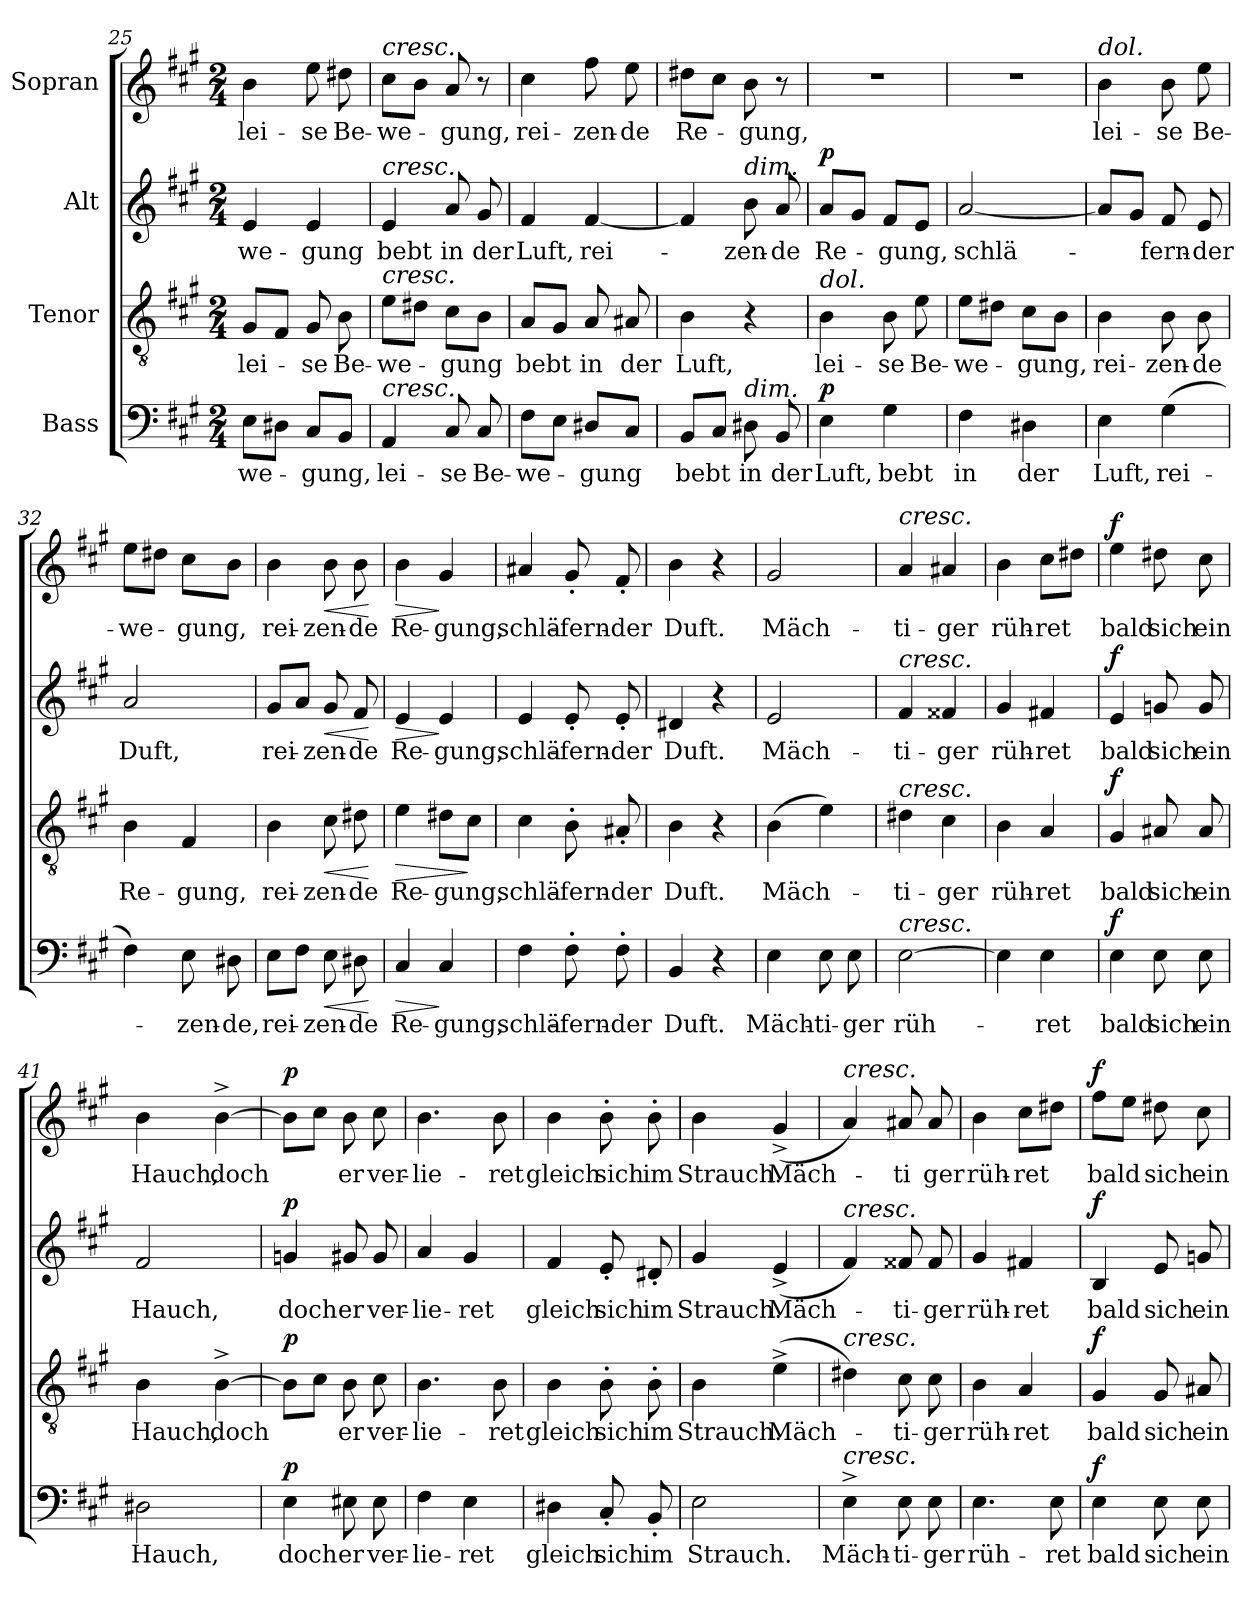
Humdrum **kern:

**kern	**text	**dynam	**kern	**text	**dynam	**kern	**text	**dynam	**kern	**text	**dynam
*part4	*part4	*part4	*part3	*part3	*part3	*part2	*part2	*part2	*part1	*part1	*part1
*staff4	*staff4	*staff4	*staff3	*staff3	*staff3	*staff2	*staff2	*staff2	*staff1	*staff1	*staff1
*I"Bass	*	*	*I"Tenor	*	*	*I"Alt	*	*	*I"Sopran	*	*
*clefF4	*	*	*clefGv2	*	*	*clefG2	*	*	*clefG2	*	*
*k[f#c#g#]	*	*	*k[f#c#g#]	*	*	*k[f#c#g#]	*	*	*k[f#c#g#]	*	*
*M2/4	*	*	*M2/4	*	*	*M2/4	*	*	*M2/4	*	*
=25	=25	=25	=25	=25	=25	=25	=25	=25	=25	=25	=25
!	!LO:LY:b	!	!	!LO:LY:b	!	!	!LO:LY:b	!	!	!LO:LY:b	!
8E\L	-we-	.	8G#/L	lei-	.	4e/	-we-	.	4b\	lei-	.
8D#X\J	.	.	8F#/J	.	.	.	.	.	.	.	.
!	!LO:LY:b	!	!	!LO:LY:b	!	!	!LO:LY:b	!	!	!LO:LY:b	!
8C#/L	-gung,	.	8G#/	-se	.	4e/	-gung	.	8ee\	-se	.
!	!	!	!	!LO:LY:b	!	!	!	!	!	!LO:LY:b	!
8BB/J	.	.	8B\	Be-	.	.	.	.	8dd#X\	Be-	.
!!LO:LB:g=z
=26	=26	=26	=26	=26	=26	=26	=26	=26	=26	=26	=26
!	!	!	!	!	!	!	!	!	!LO:TX:a:i:t=cresc.	!	!
!	!	!	!	!	!	!LO:TX:a:i:t=cresc.	!	!	!	!	!
!	!	!	!LO:TX:a:i:t=cresc.	!	!	!	!	!	!	!	!
!LO:TX:a:i:t=cresc.	!	!	!	!	!	!	!	!	!	!	!
!	!LO:LY:b	!	!	!LO:LY:b	!	!	!LO:LY:b	!	!	!LO:LY:b	!
4AA/	lei-	.	8e\L	-we-	.	4e/	bebt	.	8cc#\L	-we-	.
.	.	.	8d#X\J	.	.	.	.	.	8b\J	.	.
!	!LO:LY:b	!	!	!LO:LY:b	!	!	!LO:LY:b	!	!	!LO:LY:b	!
8C#/	-se	.	8c#\L	-gung	.	8a/	in	.	8a/	-gung,	.
!	!LO:LY:b	!	!	!	!	!	!LO:LY:b	!	!	!	!
8C#/	Be-	.	8B\J	.	.	8g#/	der	.	8r	.	.
=27	=27	=27	=27	=27	=27	=27	=27	=27	=27	=27	=27
!	!LO:LY:b	!	!	!LO:LY:b	!	!	!LO:LY:b	!	!	!LO:LY:b	!
8F#\L	-we-	.	8A/L	-bebt	.	4f#/	Luft,	.	4cc#\	rei-	.
8E\J	.	.	8G#/J	.	.	.	.	.	.	.	.
!	!LO:LY:b	!	!	!LO:LY:b	!	!	!LO:LY:b	!	!	!LO:LY:b	!
8D#X/L	-gung	.	8A/	in	.	[4f#/	rei-	.	8ff#\	-zen-	.
!	!	!	!	!LO:LY:b	!	!	!	!	!	!LO:LY:b	!
8C#/J	.	.	8A#X/	der	.	.	.	.	8ee\	-de	.
=28	=28	=28	=28	=28	=28	=28	=28	=28	=28	=28	=28
!	!LO:LY:b	!	!	!LO:LY:b	!	!	!	!	!	!LO:LY:b	!
8BB/L	bebt	.	4B\	Luft,	.	4f#/]	.	.	8dd#X\L	Re-	.
8C#/J	.	.	.	.	.	.	.	.	8cc#\J	.	.
!	!	!	!	!	!	!LO:TX:a:i:t=dim.	!	!	!	!	!
!LO:TX:a:i:t=dim.	!	!	!	!	!	!	!	!	!	!	!
!	!LO:LY:b	!	!	!	!	!	!LO:LY:b	!	!	!LO:LY:b	!
8D#X\	in	.	4r	.	.	8b\	-zen-	.	8b\	-gung,	.
!	!LO:LY:b	!	!	!	!	!	!LO:LY:b	!	!	!	!
8BB/	der	.	.	.	.	8a/	-de	.	8r	.	.
=29	=29	=29	=29	=29	=29	=29	=29	=29	=29	=29	=29
!	!	!	!LO:TX:a:i:t=dol.	!	!	!	!	!	!	!	!
!	!LO:LY:b	!LO:DY:a	!	!LO:LY:b	!	!	!LO:LY:b	!LO:DY:a	!	!	!
4E\	Luft,	p	4B\	lei-	.	8a/L	Re-	p	2r	.	.
.	.	.	.	.	.	8g#/J	.	.	.	.	.
!	!LO:LY:b	!	!	!LO:LY:b	!	!	!LO:LY:b	!	!	!	!
4G#\	bebt	.	8B\	-se	.	8f#/L	-gung,	.	.	.	.
!	!	!	!	!LO:LY:b	!	!	!	!	!	!	!
.	.	.	8e\	Be-	.	8e/J	.	.	.	.	.
=30	=30	=30	=30	=30	=30	=30	=30	=30	=30	=30	=30
!	!LO:LY:b	!	!	!LO:LY:b	!	!	!LO:LY:b	!	!	!	!
4F#\	in	.	8e\L	-we-	.	[2a/	schlä-	.	2r	.	.
.	.	.	8d#X\J	.	.	.	.	.	.	.	.
!	!LO:LY:b	!	!	!LO:LY:b	!	!	!	!	!	!	!
4D#X\	der	.	8c#\L	-gung,	.	.	.	.	.	.	.
.	.	.	8B\J	.	.	.	.	.	.	.	.
!!LO:LB:g=z
=31	=31	=31	=31	=31	=31	=31	=31	=31	=31	=31	=31
!	!	!	!	!	!	!	!	!	!LO:TX:a:i:t=dol.	!	!
!	!LO:LY:b	!	!	!LO:LY:b	!	!	!	!	!	!LO:LY:b	!
4E\	Luft,	.	4B\	rei-	.	8a/L]	.	.	4b\	lei-	.
.	.	.	.	.	.	8g#/J	.	.	.	.	.
!	!LO:LY:b	!	!	!LO:LY:b	!	!	!LO:LY:b	!	!	!LO:LY:b	!
(4G#\	rei-	.	8B\	-zen-	.	8f#/	-fern-	.	8b\	-se	.
!	!	!	!	!LO:LY:b	!	!	!LO:LY:b	!	!	!LO:LY:b	!
.	.	.	8B\	-de	.	8e/	-der	.	8ee\	Be-	.
=32	=32	=32	=32	=32	=32	=32	=32	=32	=32	=32	=32
!	!	!	!	!LO:LY:b	!	!	!LO:LY:b	!	!	!LO:LY:b	!
4F#\)	.	.	4B\	Re-	.	2a/	Duft,	.	8ee\L	-we-	.
.	.	.	.	.	.	.	.	.	8dd#X\J	.	.
!	!LO:LY:b	!	!	!LO:LY:b	!	!	!	!	!	!LO:LY:b	!
8E\	-zen-	.	4F#/	-gung,	.	.	.	.	8cc#\L	-gung,	.
!	!LO:LY:b	!	!	!	!	!	!	!	!	!	!
8D#X\	-de,	.	.	.	.	.	.	.	8b\J	.	.
=33	=33	=33	=33	=33	=33	=33	=33	=33	=33	=33	=33
!	!LO:LY:b	!	!	!LO:LY:b	!	!	!LO:LY:b	!	!	!LO:LY:b	!
8E\L	rei-	.	4B\	rei-	.	8g#/L	rei-	.	4b\	rei-	.
8F#\J	.	.	.	.	.	8a/J	.	.	.	.	.
!	!LO:LY:b	!LO:HP:b	!	!LO:LY:b	!LO:HP:b	!	!LO:LY:b	!LO:HP:b	!	!LO:LY:b	!LO:HP:b
8E\	-zen-	<	8c#\	-zen-	<	8g#/	-zen-	<	8b\	-zen-	<
!	!LO:LY:b	!	!	!LO:LY:b	!	!	!LO:LY:b	!	!	!LO:LY:b	!
8D#X\	-de	.	8d#X\	-de	.	8f#/	-de	.	8b\	-de	.
.	.	[	.	.	[	.	.	[	.	.	[
=34	=34	=34	=34	=34	=34	=34	=34	=34	=34	=34	=34
!	!LO:LY:b	!LO:HP:b	!	!LO:LY:b	!LO:HP:b	!	!LO:LY:b	!LO:HP:b	!	!LO:LY:b	!LO:HP:b
4C#/	Re-	>	4e\	Re-	>	4e/	Re-	>	4b\	Re-	>
!	!LO:LY:b	!	!	!LO:LY:b	!	!	!LO:LY:b	!	!	!LO:LY:b	!
4C#/	-gung,	]	8d#X\L	-gung,	.	4e/	-gung,	]	4g#/	-gung,	]
.	.	.	8c#\J	.	]	.	.	.	.	.	.
=35	=35	=35	=35	=35	=35	=35	=35	=35	=35	=35	=35
!	!LO:LY:b	!	!	!LO:LY:b	!	!	!LO:LY:b	!	!	!LO:LY:b	!
4F#\	schlä-	.	4c#\	schlä-	.	4e/	schlä-	.	4a#X/	schlä-	.
!	!LO:LY:b	!	!	!LO:LY:b	!	!	!LO:LY:b	!	!	!LO:LY:b	!
8F#'\	-fern-	.	8B'\	-fern-	.	8e'/	-fern-	.	8g#'/	-fern-	.
!	!LO:LY:b	!	!	!LO:LY:b	!	!	!LO:LY:b	!	!	!LO:LY:b	!
8F#'\	-der	.	8A#X'/	-der	.	8e'/	-der	.	8f#'/	-der	.
=36	=36	=36	=36	=36	=36	=36	=36	=36	=36	=36	=36
!	!LO:LY:b	!	!	!LO:LY:b	!	!	!LO:LY:b	!	!	!LO:LY:b	!
4BB/	Duft.	.	4B\	Duft.	.	4d#X/	Duft.	.	4b\	Duft.	.
4r	.	.	4r	.	.	4r	.	.	4r	.	.
!!LO:PB:g=z
=37	=37	=37	=37	=37	=37	=37	=37	=37	=37	=37	=37
!	!LO:LY:b	!	!	!LO:LY:b	!	!	!LO:LY:b	!	!	!LO:LY:b	!
4E\	Mäch-	.	(4B\	Mäch-	.	2e/	Mäch-	.	2g#/	Mäch-	.
!	!LO:LY:b	!	!	!	!	!	!	!	!	!	!
8E\	-ti-	.	4e\)	.	.	.	.	.	.	.	.
!	!LO:LY:b	!	!	!	!	!	!	!	!	!	!
8E\	-ger	.	.	.	.	.	.	.	.	.	.
=38	=38	=38	=38	=38	=38	=38	=38	=38	=38	=38	=38
!	!	!	!	!	!	!	!	!	!LO:TX:a:i:t=cresc.	!	!
!	!	!	!	!	!	!LO:TX:a:i:t=cresc.	!	!	!	!	!
!	!	!	!LO:TX:a:i:t=cresc.	!	!	!	!	!	!	!	!
!LO:TX:a:i:t=cresc.	!	!	!	!	!	!	!	!	!	!	!
!	!LO:LY:b	!	!	!LO:LY:b	!	!	!LO:LY:b	!	!	!LO:LY:b	!
[2E\	rüh-	.	4d#X\	-ti-	.	4f#/	-ti-	.	4a/	-ti-	.
!	!	!	!	!LO:LY:b	!	!	!LO:LY:b	!	!	!LO:LY:b	!
.	.	.	4c#\	-ger	.	4f##X/	-ger	.	4a#X/	-ger	.
=39	=39	=39	=39	=39	=39	=39	=39	=39	=39	=39	=39
!	!	!	!	!LO:LY:b	!	!	!LO:LY:b	!	!	!LO:LY:b	!
4E\]	.	.	4B\	rüh-	.	4g#/	rüh-	.	4b\	rüh-	.
!	!LO:LY:b	!	!	!LO:LY:b	!	!	!LO:LY:b	!	!	!LO:LY:b	!
4E\	-ret	.	4A/	-ret	.	4f#X/	-ret	.	8cc#\L	-ret	.
.	.	.	.	.	.	.	.	.	8dd#X\J	.	.
=40	=40	=40	=40	=40	=40	=40	=40	=40	=40	=40	=40
!	!LO:LY:b	!LO:DY:a	!	!LO:LY:b	!LO:DY:a	!	!LO:LY:b	!LO:DY:a	!	!LO:LY:b	!LO:DY:a
4E\	bald	f	4G#/	bald	f	4e/	bald	f	4ee\	bald	f
!	!LO:LY:b	!	!	!LO:LY:b	!	!	!LO:LY:b	!	!	!LO:LY:b	!
8E\	sich	.	8A#X/	sich	.	8gn/	sich	.	8dd#X\	sich	.
!	!LO:LY:b	!	!	!LO:LY:b	!	!	!LO:LY:b	!	!	!LO:LY:b	!
8E\	ein	.	8A#/	ein	.	8g/	ein	.	8cc#\	ein	.
=41	=41	=41	=41	=41	=41	=41	=41	=41	=41	=41	=41
!	!LO:LY:b	!	!	!LO:LY:b	!	!	!LO:LY:b	!	!	!LO:LY:b	!
2D#X\	Hauch,	.	4B\	Hauch,	.	2f#/	Hauch,	.	4b\	Hauch,	.
!	!	!	!	!LO:LY:b	!	!	!	!	!	!LO:LY:b	!
.	.	.	[4B^\	doch	.	.	.	.	[4b^\	doch	.
=42	=42	=42	=42	=42	=42	=42	=42	=42	=42	=42	=42
!	!LO:LY:b	!LO:DY:a	!	!	!LO:DY:a	!	!LO:LY:b	!LO:DY:a	!	!	!LO:DY:a
4E\	doch	p	8B\L]	.	p	4gn/	doch	p	8b\L]	.	p
.	.	.	8c#\J	.	.	.	.	.	8cc#\J	.	.
!	!LO:LY:b	!	!	!LO:LY:b	!	!	!LO:LY:b	!	!	!LO:LY:b	!
8E#X\	er	.	8B\	er	.	8g#X/	er	.	8b\	er	.
!	!LO:LY:b	!	!	!LO:LY:b	!	!	!LO:LY:b	!	!	!LO:LY:b	!
8E#\	ver-	.	8c#\	ver-	.	8g#/	ver-	.	8cc#\	ver-	.
!!LO:LB:g=z
=43	=43	=43	=43	=43	=43	=43	=43	=43	=43	=43	=43
!	!LO:LY:b	!	!	!LO:LY:b	!	!	!LO:LY:b	!	!	!LO:LY:b	!
4F#\	-lie-	.	4.B\	-lie-	.	4a/	-lie-	.	4.b\	-lie-	.
!	!LO:LY:b	!	!	!	!	!	!LO:LY:b	!	!	!	!
4E\	ret	.	.	.	.	4g#/	-ret	.	.	.	.
!	!	!	!	!LO:LY:b	!	!	!	!	!	!LO:LY:b	!
.	.	.	8B\	-ret	.	.	.	.	8b\	-ret	.
=44	=44	=44	=44	=44	=44	=44	=44	=44	=44	=44	=44
!	!LO:LY:b	!	!	!LO:LY:b	!	!	!LO:LY:b	!	!	!LO:LY:b	!
4D#X\	gleich	.	4B\	gleich	.	4f#/	gleich	.	4b\	gleich	.
!	!LO:LY:b	!	!	!LO:LY:b	!	!	!LO:LY:b	!	!	!LO:LY:b	!
8C#'/	sich	.	8B'\	sich	.	8e'/	sich	.	8b'\	sich	.
!	!LO:LY:b	!	!	!LO:LY:b	!	!	!LO:LY:b	!	!	!LO:LY:b	!
8BB'/	im	.	8B'\	im	.	8d#X'/	im	.	8b'\	im	.
=45	=45	=45	=45	=45	=45	=45	=45	=45	=45	=45	=45
!	!LO:LY:b	!	!	!LO:LY:b	!	!	!LO:LY:b	!	!	!LO:LY:b	!
2E\	Strauch.	.	4B\	Strauch.	.	4g#/	Strauch.	.	4b\	Strauch.	.
!	!	!	!	!LO:LY:b	!	!	!LO:LY:b	!	!	!LO:LY:b	!
.	.	.	(4e^\	Mäch-	.	(4e^/	Mäch-	.	(4g#^/	Mäch-	.
=46	=46	=46	=46	=46	=46	=46	=46	=46	=46	=46	=46
!	!	!	!	!	!	!	!	!	!LO:TX:a:i:t=cresc.	!	!
!	!	!	!	!	!	!LO:TX:a:i:t=cresc.	!	!	!	!	!
!	!	!	!LO:TX:a:i:t=cresc.	!	!	!	!	!	!	!	!
!LO:TX:a:i:t=cresc.	!	!	!	!	!	!	!	!	!	!	!
!	!LO:LY:b	!	!	!	!	!	!	!	!	!	!
4E^\	Mäch-	.	4d#X\)	.	.	4f#/)	.	.	4a/)	.	.
!	!LO:LY:b	!	!	!LO:LY:b	!	!	!LO:LY:b	!	!	!LO:LY:b	!
8E\	-ti-	.	8c#\	-ti-	.	8f##X/	-ti-	.	8a#X/	-ti	.
!	!LO:LY:b	!	!	!LO:LY:b	!	!	!LO:LY:b	!	!	!LO:LY:b	!
8E\	-ger	.	8c#\	-ger	.	8f##/	-ger	.	8a#/	ger	.
=47	=47	=47	=47	=47	=47	=47	=47	=47	=47	=47	=47
!	!LO:LY:b	!	!	!LO:LY:b	!	!	!LO:LY:b	!	!	!LO:LY:b	!
4.E\	rüh-	.	4B\	rüh-	.	4g#/	rüh-	.	4b\	rüh-	.
!	!	!	!	!LO:LY:b	!	!	!LO:LY:b	!	!	!LO:LY:b	!
.	.	.	4A/	-ret	.	4f#X/	-ret	.	8cc#\L	-ret	.
!	!LO:LY:b	!	!	!	!	!	!	!	!	!	!
8E\	-ret	.	.	.	.	.	.	.	8dd#X\J	.	.
!!LO:LB:g=z
=48	=48	=48	=48	=48	=48	=48	=48	=48	=48	=48	=48
!	!LO:LY:b	!LO:DY:a	!	!LO:LY:b	!LO:DY:a	!	!LO:LY:b	!LO:DY:a	!	!LO:LY:b	!LO:DY:a
4E\	bald	f	4G#/	bald	f	4B/	bald	f	8ff#\L	bald	f
.	.	.	.	.	.	.	.	.	8ee\J	.	.
!	!LO:LY:b	!	!	!LO:LY:b	!	!	!LO:LY:b	!	!	!LO:LY:b	!
8E\	sich	.	8G#/	sich	.	8e/	sich	.	8dd#X\	sich	.
!	!LO:LY:b	!	!	!LO:LY:b	!	!	!LO:LY:b	!	!	!LO:LY:b	!
8E\	ein	.	8A#X/	ein	.	8gn/	ein	.	8cc#\	ein	.
=	=	=	=	=	=	=	=	=	=	=	=
*-	*-	*-	*-	*-	*-	*-	*-	*-	*-	*-	*-
